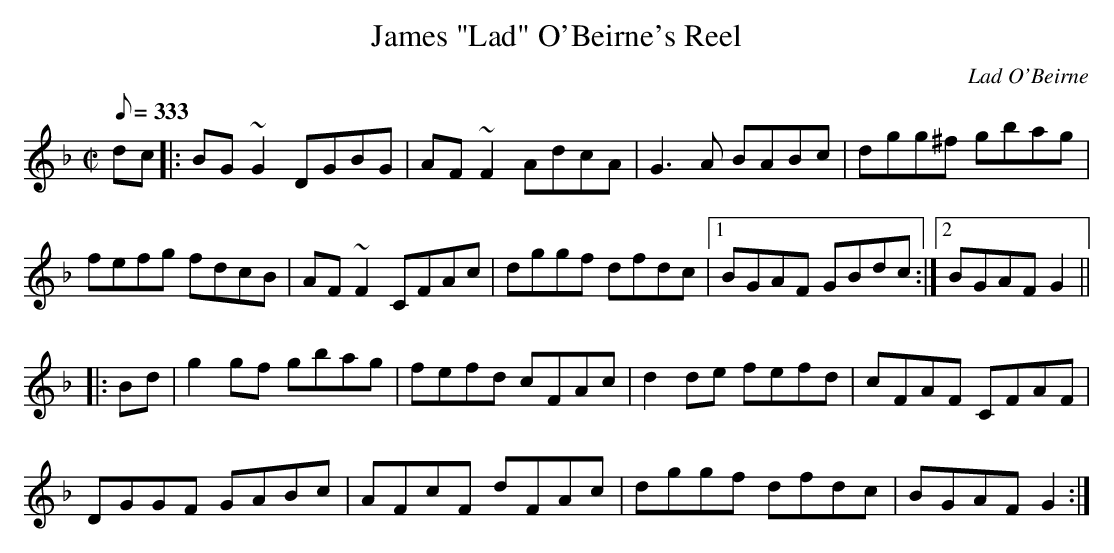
X:1
T:James "Lad" O'Beirne's Reel
C:Lad O'Beirne
L:1/8
Q:333
M:C|
K:Gdor
dc|:BG ~G2 DGBG|AF ~F2 AdcA|G3 A BABc|dgg^f gbag|
fefg fdcB|AF~F2 CFAc|dggf dfdc|[1BGAF GBdc:|[2BGAF G2||
|:Bd|g2 gf gbag|fefd cFAc|d2 de fefd|cFAF CFAF|
DGGF GABc|AFcF dFAc|dggf dfdc|BGAF G2:|
